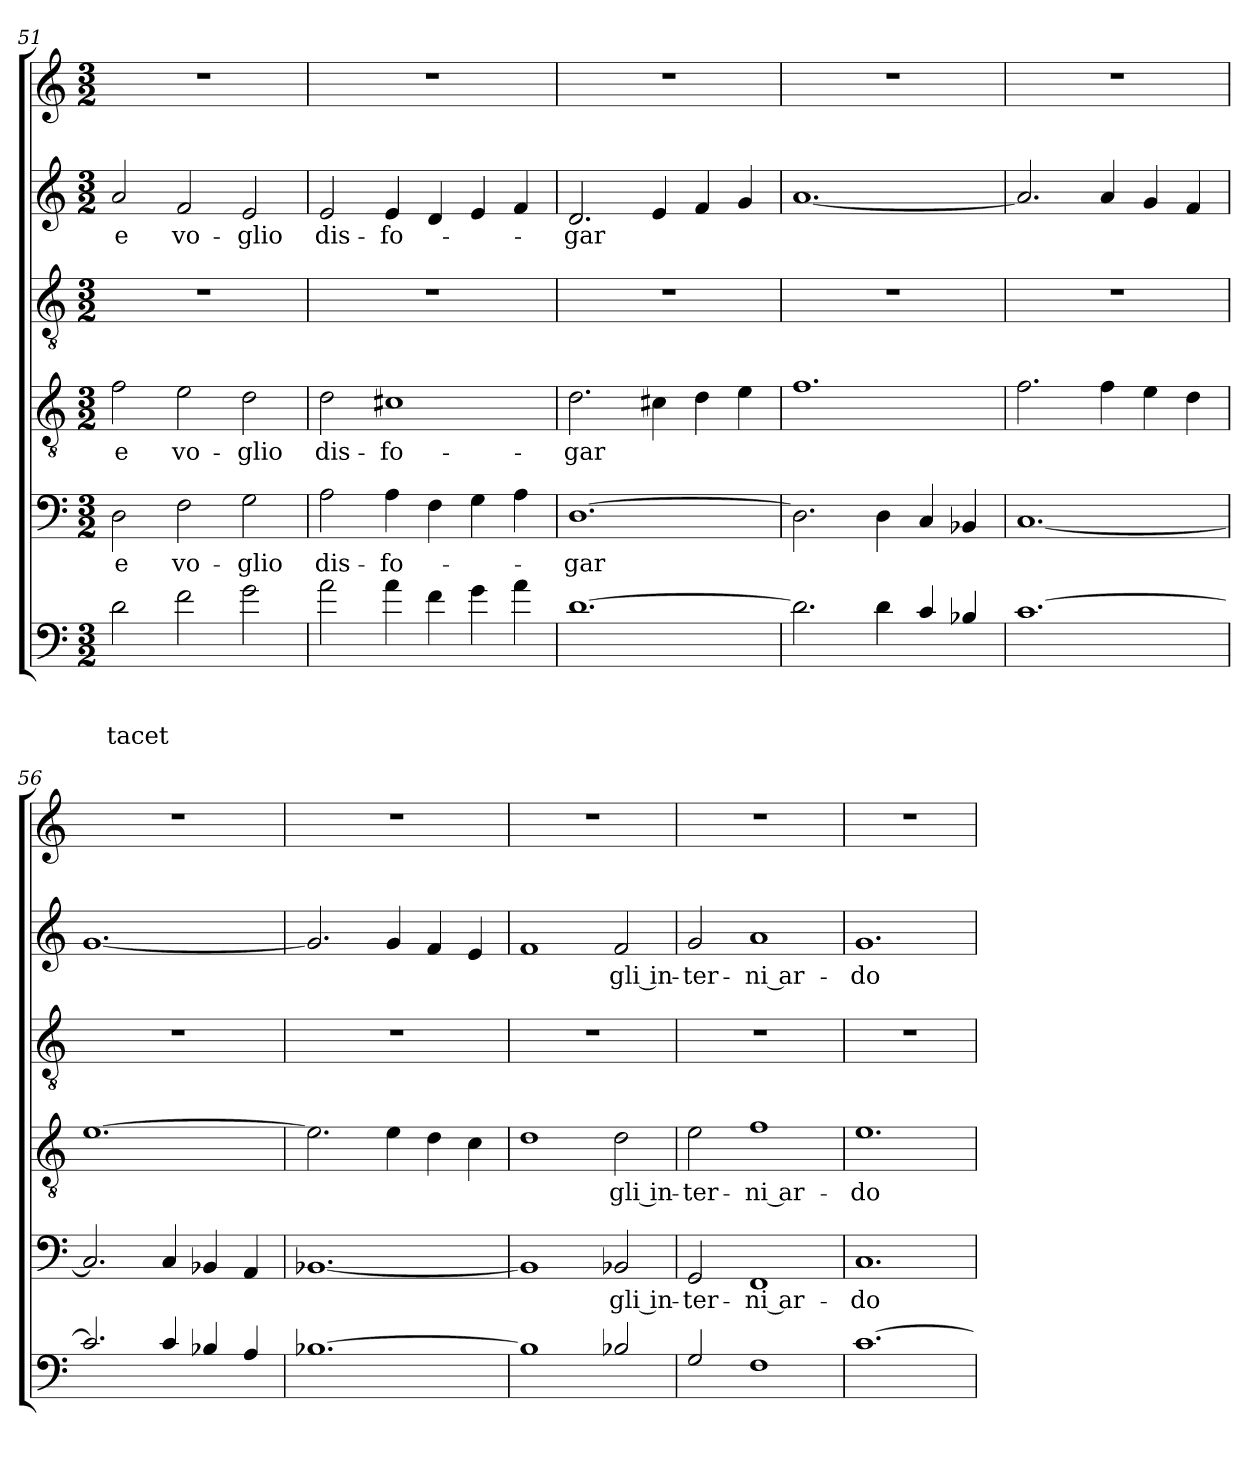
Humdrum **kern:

**kern	**text	**text	**text	**kern	**text	**kern	**text	**kern	**kern	**text	**kern
*part6	*part6	*part6	*part6	*part5	*part5	*part4	*part4	*part3	*part2	*part2	*part1
*staff6	*staff6	*staff6	*staff6	*staff5	*staff5	*staff4	*staff4	*staff3	*staff2	*staff2	*staff1
*clefF4	*	*	*	*clefF4	*	*clefGv2	*	*clefGv2	*clefG2	*	*clefG2
*ITrd8c14	*	*	*	*	*	*	*	*	*	*	*
*k[]	*	*	*	*k[]	*	*k[]	*	*k[]	*k[]	*	*k[]
*C:	*	*	*	*C:	*	*C:	*	*C:	*C:	*	*C:
*M3/2	*	*	*	*M3/2	*	*M3/2	*	*M3/2	*M3/2	*	*M3/2
=51	=51	=51	=51	=51	=51	=51	=51	=51	=51	=51	=51
!	!	!	!LO:LY:b	!	!LO:LY:b	!	!LO:LY:b	!	!	!LO:LY:b	!
2D\	.	.	tacet	2D\	e	2f\	e	1.r	2a/	e	1.r
!	!	!	!	!	!LO:LY:b	!	!LO:LY:b	!	!	!LO:LY:b	!
2F\	.	.	.	2F\	vo-	2e\	vo-	.	2f/	vo-	.
!	!	!	!	!	!LO:LY:b	!	!LO:LY:b	!	!	!LO:LY:b	!
2G\	.	.	.	2G\	-glio	2d\	-glio	.	2e/	-glio	.
=52	=52	=52	=52	=52	=52	=52	=52	=52	=52	=52	=52
!	!	!	!	!	!LO:LY:b	!	!LO:LY:b	!	!	!LO:LY:b	!
2A\	.	.	.	2A\	dis-	2d\	dis-	1.r	2e/	dis-	1.r
!	!	!	!	!	!LO:LY:b	!	!LO:LY:b	!	!	!LO:LY:b	!
4A\	.	.	.	4A\	-fo-	1c#X	-fo-	.	4e/	-fo-	.
4F\	.	.	.	4F\	.	.	.	.	4d/	.	.
4G\	.	.	.	4G\	.	.	.	.	4e/	.	.
4A\	.	.	.	4A\	.	.	.	.	4f/	.	.
=53	=53	=53	=53	=53	=53	=53	=53	=53	=53	=53	=53
!	!	!	!	!	!LO:LY:b	!	!LO:LY:b	!	!	!LO:LY:b	!
[1.D	.	.	.	[1.D	-gar	2.d\	-gar	1.r	2.d/	-gar	1.r
.	.	.	.	.	.	4c#X\	.	.	4e/	.	.
.	.	.	.	.	.	4d\	.	.	4f/	.	.
.	.	.	.	.	.	4e\	.	.	4g/	.	.
=54	=54	=54	=54	=54	=54	=54	=54	=54	=54	=54	=54
2.D\]	.	.	.	2.D\]	.	1.f	.	1.r	[1.a	.	1.r
4D\	.	.	.	4D\	.	.	.	.	.	.	.
4C/	.	.	.	4C/	.	.	.	.	.	.	.
4BB-X/	.	.	.	4BB-X/	.	.	.	.	.	.	.
!!LO:LB:g=z
=55	=55	=55	=55	=55	=55	=55	=55	=55	=55	=55	=55
[1.C	.	.	.	[1.C	.	2.f\	.	1.r	2.a/]	.	1.r
.	.	.	.	.	.	4f\	.	.	4a/	.	.
.	.	.	.	.	.	4e\	.	.	4g/	.	.
.	.	.	.	.	.	4d\	.	.	4f/	.	.
=56	=56	=56	=56	=56	=56	=56	=56	=56	=56	=56	=56
2.C/]	.	.	.	2.C/]	.	[1.e	.	1.r	[1.g	.	1.r
4C/	.	.	.	4C/	.	.	.	.	.	.	.
4BB-X/	.	.	.	4BB-X/	.	.	.	.	.	.	.
4AA/	.	.	.	4AA/	.	.	.	.	.	.	.
=57	=57	=57	=57	=57	=57	=57	=57	=57	=57	=57	=57
[1.BB-X	.	.	.	[1.BB-X	.	2.e\]	.	1.r	2.g/]	.	1.r
.	.	.	.	.	.	4e\	.	.	4g/	.	.
.	.	.	.	.	.	4d\	.	.	4f/	.	.
.	.	.	.	.	.	4c\	.	.	4e/	.	.
=58	=58	=58	=58	=58	=58	=58	=58	=58	=58	=58	=58
1BB-]	.	.	.	1BB-]	.	1d	.	1.r	1f	.	1.r
!	!	!	!	!	!LO:LY:b	!	!LO:LY:b	!	!	!LO:LY:b	!
2BB-X/	.	.	.	2BB-X/	gli in-	2d\	gli in-	.	2f/	gli in-	.
=59	=59	=59	=59	=59	=59	=59	=59	=59	=59	=59	=59
!	!	!	!	!	!LO:LY:b	!	!LO:LY:b	!	!	!LO:LY:b	!
2GG/	.	.	.	2GG/	-ter-	2e\	-ter-	1.r	2g/	-ter-	1.r
!	!	!	!	!	!LO:LY:b	!	!LO:LY:b	!	!	!LO:LY:b	!
1FF	.	.	.	1FF	-ni ar-	1f	-ni ar-	.	1a	-ni ar-	.
=60	=60	=60	=60	=60	=60	=60	=60	=60	=60	=60	=60
!	!	!	!	!	!LO:LY:b	!	!LO:LY:b	!	!	!LO:LY:b	!
[1.C	.	.	.	1.C	-do-	1.e	-do-	1.r	1.g	-do-	1.r
=	=	=	=	=	=	=	=	=	=	=	=
*-	*-	*-	*-	*-	*-	*-	*-	*-	*-	*-	*-
